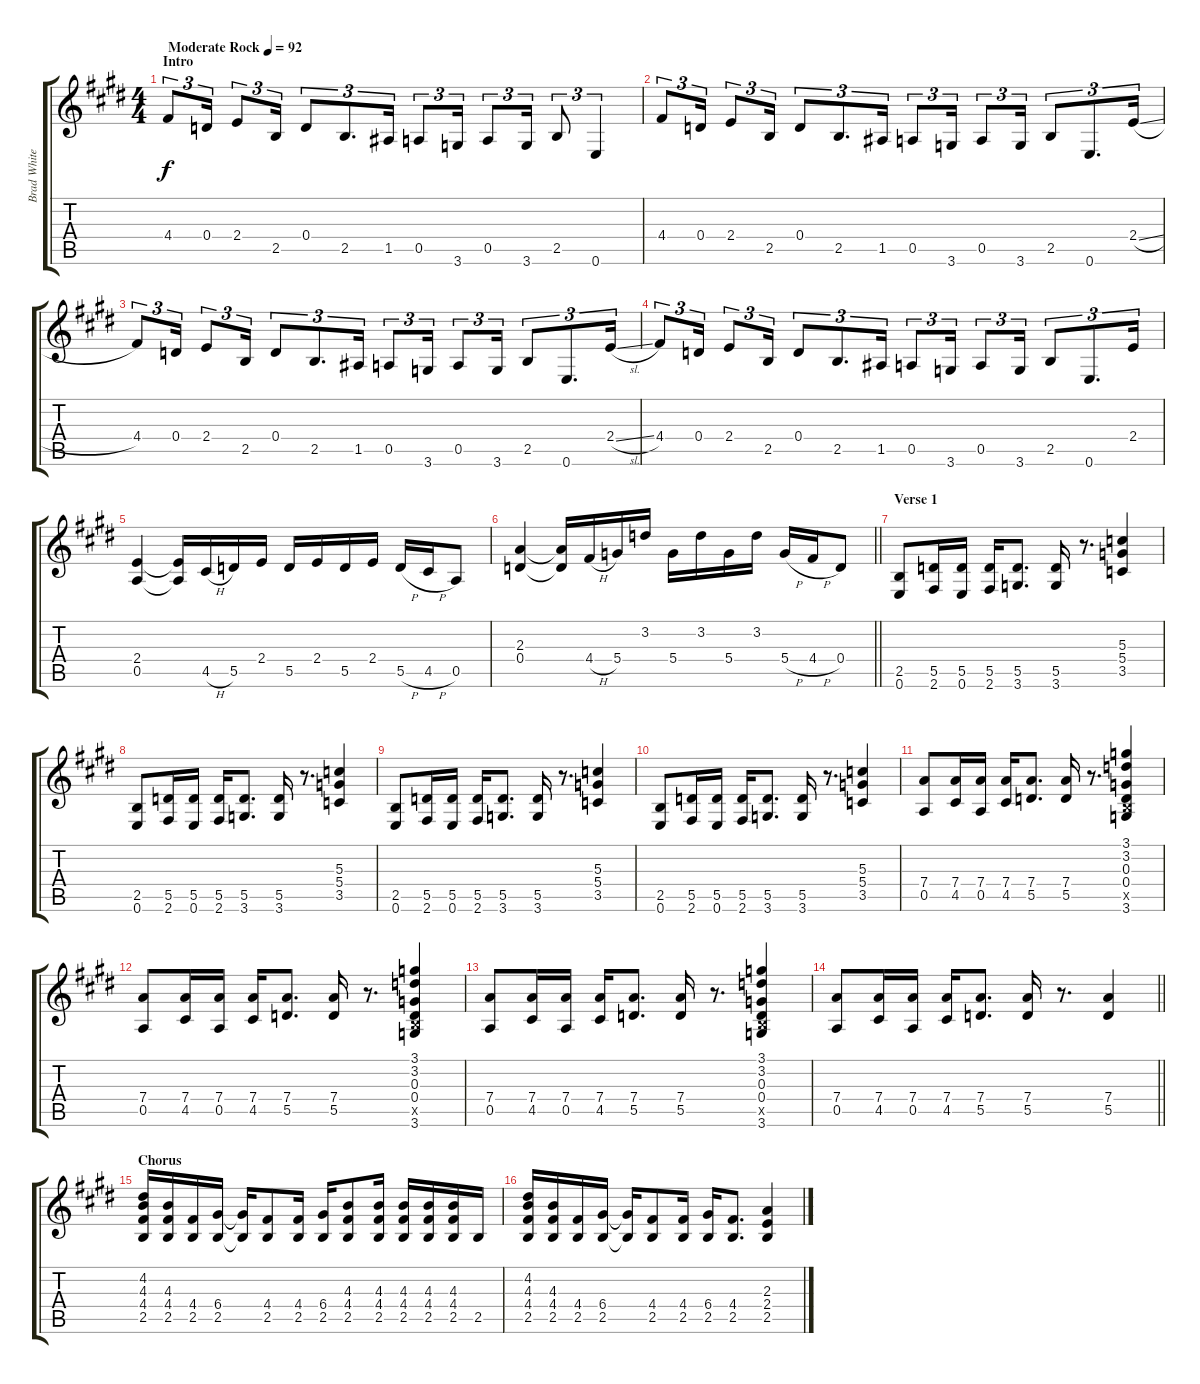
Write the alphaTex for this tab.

\track ("Brad Whiteford" "Brad White") {instrument distortionguitar}
\staff {score tabs}
\tuning (E4 B3 G3 D3 A2 E2) {hide}
\ts (4 4)
\section ("" "Intro")
\tempo (92 "Moderate Rock")
\clef g2
\ks e
4.4.8{tu (3 2) dy f instrument distortionguitar} 0.4.16{tu (3 2)} 2.4.8{tu (3 2)} 2.5.16{tu (3 2)} 0.4.8{tu (3 2)} 2.5.8{d tu (3 2)} 1.5.16{tu (3 2)} 0.5.8{tu (3 2)} 3.6.16{tu (3 2)} 0.5.8{tu (3 2)} 3.6.16{tu (3 2)} 2.5.8{tu (3 2)} 0.6.4{tu (3 2)} |
4.4.8{tu (3 2)} 0.4.16{tu (3 2)} 2.4.8{tu (3 2)} 2.5.16{tu (3 2)} 0.4.8{tu (3 2)} 2.5.8{d tu (3 2)} 1.5.16{tu (3 2)} 0.5.8{tu (3 2)} 3.6.16{tu (3 2)} 0.5.8{tu (3 2)} 3.6.16{tu (3 2)} 2.5.8{tu (3 2)} 0.6.8{d tu (3 2)} 2.4{sl}.16{tu (3 2)} |
4.4.8{tu (3 2)} 0.4.16{tu (3 2)} 2.4.8{tu (3 2)} 2.5.16{tu (3 2)} 0.4.8{tu (3 2)} 2.5.8{d tu (3 2)} 1.5.16{tu (3 2)} 0.5.8{tu (3 2)} 3.6.16{tu (3 2)} 0.5.8{tu (3 2)} 3.6.16{tu (3 2)} 2.5.8{tu (3 2)} 0.6.8{d tu (3 2)} 2.4{sl}.16{tu (3 2)} |
4.4.8{tu (3 2)} 0.4.16{tu (3 2)} 2.4.8{tu (3 2)} 2.5.16{tu (3 2)} 0.4.8{tu (3 2)} 2.5.8{d tu (3 2)} 1.5.16{tu (3 2)} 0.5.8{tu (3 2)} 3.6.16{tu (3 2)} 0.5.8{tu (3 2)} 3.6.16{tu (3 2)} 2.5.8{tu (3 2)} 0.6.8{d tu (3 2)} 2.4.16{tu (3 2)} |
(2.4 0.5).4 (2.4{t} 0.5{t}).16 4.5{h}.16 5.5.16 2.4.16 5.5.16 2.4.16 5.5.16 2.4.16 5.5{h}.16 4.5{h}.16 0.5.8 |
\barLineRight lightlight
(2.3 0.4).4 (2.3{t} 0.4{t}).16 4.4{h}.16 5.4.16 3.2.16 5.4.16 3.2.16 5.4.16 3.2.16 5.4{h}.16 4.4{h}.16 0.4.8 |
\section ("" "Verse 1")
(2.5 0.6).8 (5.5 2.6).16 (5.5 0.6).16 (5.5 2.6).16 (5.5 3.6).8{d} (5.5 3.6).16 r.8{d} (5.3 5.4 3.5).4 |
(2.5 0.6).8 (5.5 2.6).16 (5.5 0.6).16 (5.5 2.6).16 (5.5 3.6).8{d} (5.5 3.6).16 r.8{d} (5.3 5.4 3.5).4 |
(2.5 0.6).8 (5.5 2.6).16 (5.5 0.6).16 (5.5 2.6).16 (5.5 3.6).8{d} (5.5 3.6).16 r.8{d} (5.3 5.4 3.5).4 |
(2.5 0.6).8 (5.5 2.6).16 (5.5 0.6).16 (5.5 2.6).16 (5.5 3.6).8{d} (5.5 3.6).16 r.8{d} (5.3 5.4 3.5).4 |
(7.4 0.5).8 (7.4 4.5).16 (7.4 0.5).16 (7.4 4.5).16 (7.4 5.5).8{d} (7.4 5.5).16 r.8{d} (3.1 3.2 0.3 0.4 2.5{x} 3.6).4 |
(7.4 0.5).8 (7.4 4.5).16 (7.4 0.5).16 (7.4 4.5).16 (7.4 5.5).8{d} (7.4 5.5).16 r.8{d} (3.1 3.2 0.3 0.4 2.5{x} 3.6).4 |
(7.4 0.5).8 (7.4 4.5).16 (7.4 0.5).16 (7.4 4.5).16 (7.4 5.5).8{d} (7.4 5.5).16 r.8{d} (3.1 3.2 0.3 0.4 2.5{x} 3.6).4 |
\barLineRight lightlight
(7.4 0.5).8 (7.4 4.5).16 (7.4 0.5).16 (7.4 4.5).16 (7.4 5.5).8{d} (7.4 5.5).16 r.8{d} (7.4 5.5).4 |
\section ("" "Chorus")
(4.2 4.3 4.4 2.5).16 (4.3 4.4 2.5).16 (4.4 2.5).16 (6.4 2.5).16 (6.4{t} 2.5{t}).16 (4.4 2.5).8 (4.4 2.5).16 (6.4 2.5).16 (4.3 4.4 2.5).8 (4.3 4.4 2.5).16 (4.3 4.4 2.5).16 (4.3 4.4 2.5).16 (4.3 4.4 2.5).16 2.5.16 |
(4.2 4.3 4.4 2.5).16 (4.3 4.4 2.5).16 (4.4 2.5).16 (6.4 2.5).16 (6.4{t} 2.5{t}).16 (4.4 2.5).8 (4.4 2.5).16 (6.4 2.5).16 (4.4 2.5).8{d} (2.3 2.4 2.5).4
